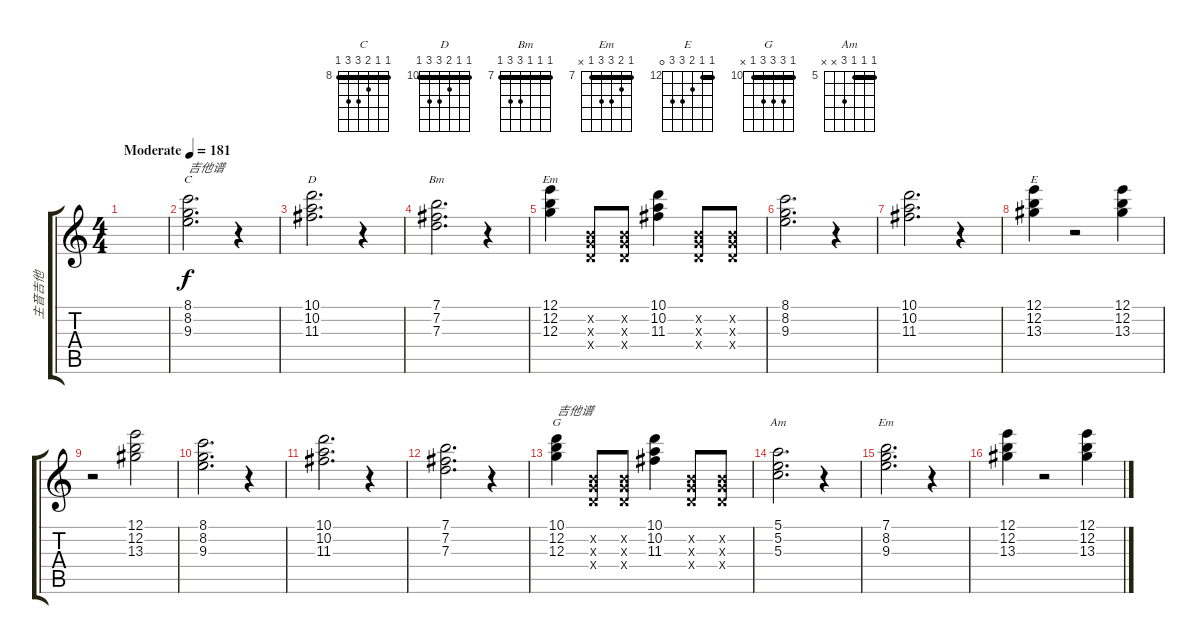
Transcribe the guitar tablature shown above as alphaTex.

\track ("主音吉他" "主音吉他") {instrument overdrivenguitar}
\staff {score tabs}
\tuning (E4 B3 G3 D3 A2 E2) {hide}
\chord ("C" 8 8 9 10 10 8) {firstfret 8 barre 8}
\chord ("D" 10 10 11 12 12 10) {firstfret 10 barre 10}
\chord ("Bm" 7 7 7 9 9 7) {firstfret 7 barre 7}
\chord ("Em" 12 12 12 14 14 0) {firstfret 12 barre 12}
\chord ("E" 12 12 13 14 14 0) {firstfret 12 barre 12}
\chord ("G" 10 12 12 12 10 x) {firstfret 10 barre 10}
\chord ("Am" 5 5 5 7 x x) {firstfret 5 barre 5}
\chord ("Em" 7 8 9 9 7 x) {firstfret 7 barre 7}
\ts (4 4)
\tempo (181 "Moderate")
\clef g2
\ks c
|
(8.1 8.2 9.3).2{d ch "C" txt "吉他谱"} r.4 |
(10.1 10.2 11.3).2{d ch "D"} r.4 |
(7.1 7.2 7.3).2{d ch "Bm"} r.4 |
(12.1 12.2 12.3).4{ch "Em"} (0.2{x} 0.3{x} 0.4{x}).8 (0.2{x} 0.3{x} 0.4{x}).8 (10.1 10.2 11.3).4 (0.2{x} 0.3{x} 0.4{x}).8 (0.2{x} 0.3{x} 0.4{x}).8 |
(8.1 8.2 9.3).2{d} r.4 |
(10.1 10.2 11.3).2{d} r.4 |
(12.1 12.2 13.3).4{ch "E"} r.2 (12.1 12.2 13.3).4 |
r.2 (12.1 12.2 13.3).2 |
(8.1 8.2 9.3).2{d} r.4 |
(10.1 10.2 11.3).2{d} r.4 |
(7.1 7.2 7.3).2{d} r.4 |
(10.1 12.2 12.3).4{ch "G" txt "吉他谱"} (0.2{x} 0.3{x} 0.4{x}).8 (0.2{x} 0.3{x} 0.4{x}).8 (10.1 10.2 11.3).4 (0.2{x} 0.3{x} 0.4{x}).8 (0.2{x} 0.3{x} 0.4{x}).8 |
(5.1 5.2 5.3).2{d ch "Am"} r.4 |
(7.1 8.2 9.3).2{d ch "Em"} r.4 |
(12.1 12.2 13.3).4 r.2 (12.1 12.2 13.3).4
